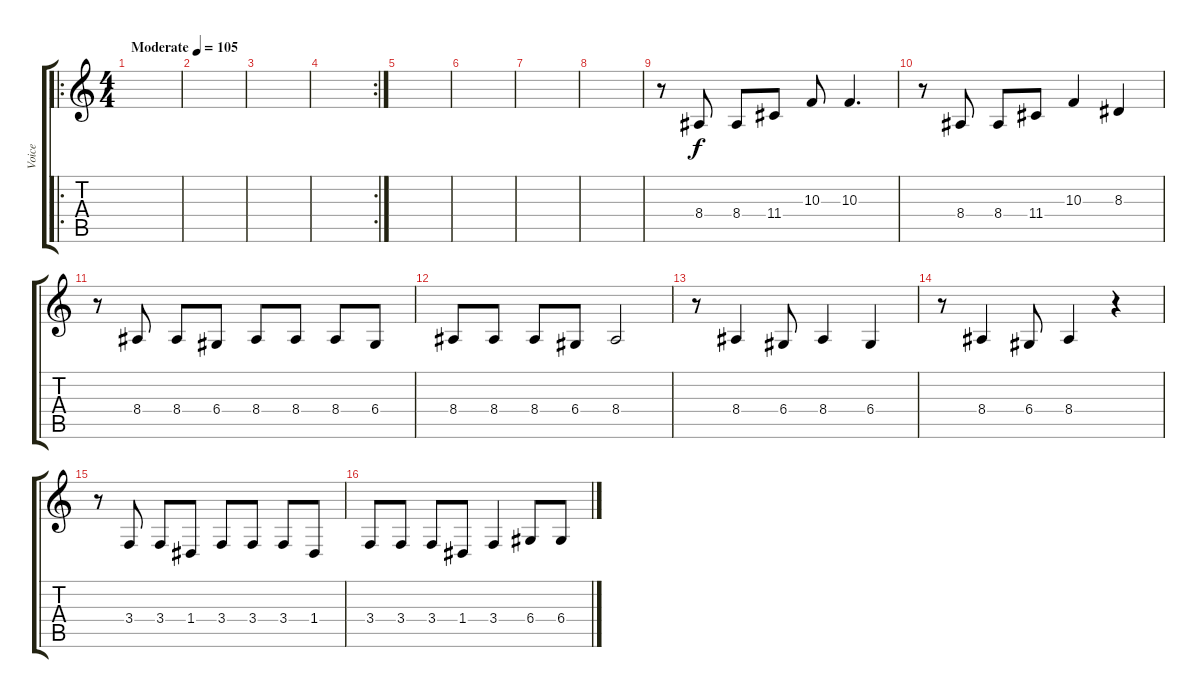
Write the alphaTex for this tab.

\track ("Voice" "Voice") {instrument altosax}
\staff {score tabs}
\tuning (E4 B3 G3 D3 A2 E2) {hide}
\ro
\ts (4 4)
\tempo (105 "Moderate")
\clef g2
\ks c
|
|
|
\rc 2
|
|
|
|
|
r.8 8.4.8 8.4.8 11.4.8 10.3.8 10.3.4{d} |
r.8 8.4.8 8.4.8 11.4.8 10.3.4 8.3.4 |
r.8 8.4.8 8.4.8 6.4.8 8.4.8 8.4.8 8.4.8 6.4.8 |
8.4.8 8.4.8 8.4.8 6.4.8 8.4.2 |
r.8 8.4.4 6.4.8 8.4.4 6.4.4 |
r.8 8.4.4 6.4.8 8.4.4 r.4 |
r.8 3.4.8 3.4.8 1.4.8 3.4.8 3.4.8 3.4.8 1.4.8 |
3.4.8 3.4.8 3.4.8 1.4.8 3.4.4 6.4.8 6.4.8
